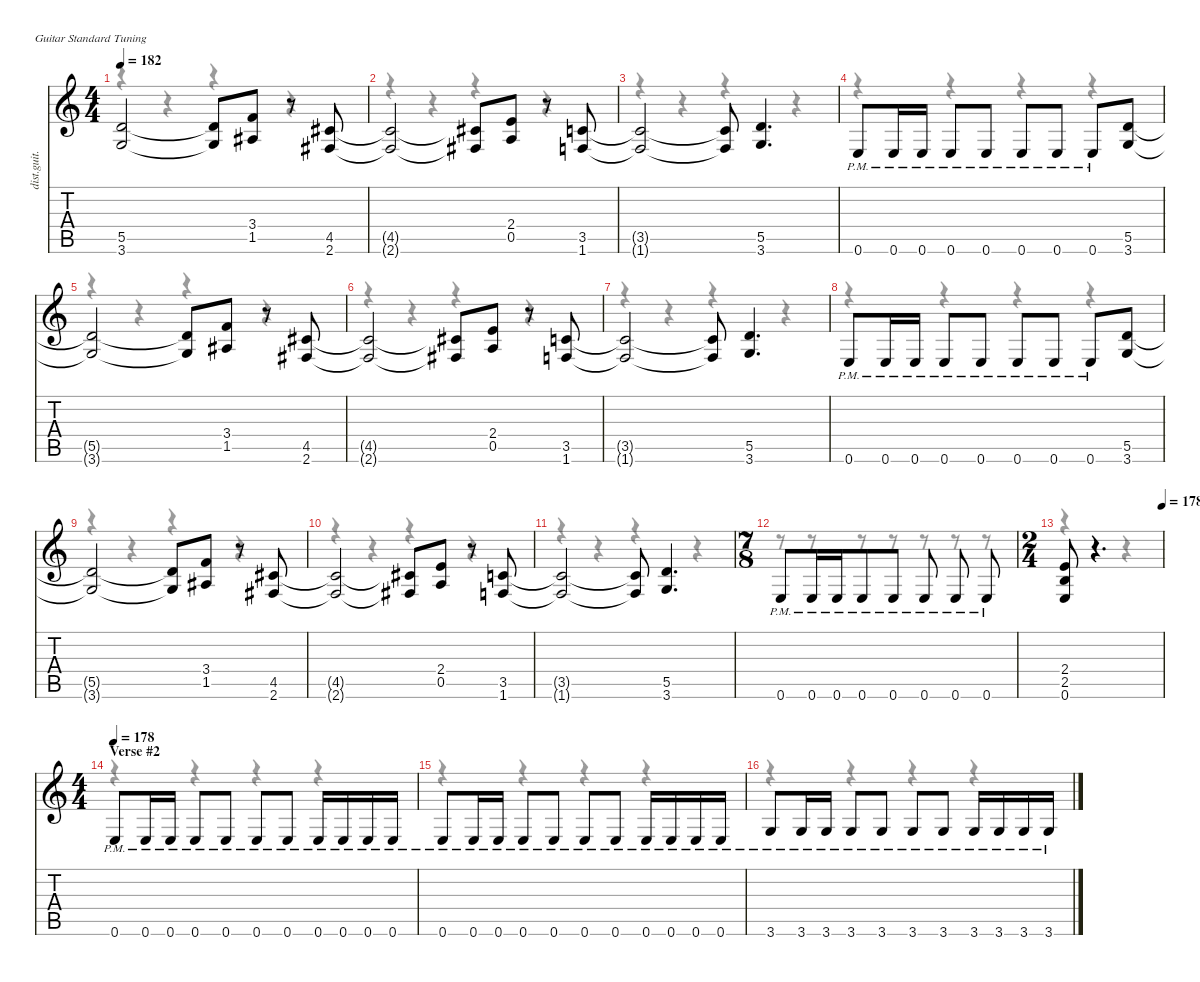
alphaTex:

\defaultSystemsLayout 4
\hideDynamics
\bracketExtendMode nobrackets
\otherSystemsTrackNameOrientation horizontal
\track ("Kirk Hammett (Lead Guitar)" "dist.guit.") {instrument distortionguitar}
\staff {score tabs}
\tuning (E4 B3 G3 D3 A2 E2)
\voice
\ts (4 4)
\tempo 182
\clef g2
\ks c
(5.5{t} 3.6{t}).2{dy f beam Up} (5.5{t} 3.6{t}).8{beam Up} (3.4 1.5{acc #}).8{beam Up} r.8{beam Up} (4.5{acc #} 2.6{acc #}).8{beam Up} |
(4.5{t acc #} 2.6{t acc #}).2{beam Up} (4.5{t acc #} 2.6{t acc #}).8{beam Up} (2.4 0.5).8{beam Up} r.8{beam Up} (3.5 1.6).8{beam Up} |
(3.5{t} 1.6{t}).2{beam Up} (3.5{t} 1.6{t}).8{beam Up} (5.5 3.6).4{d beam Up} |
0.6{pm}.8{beam Up} 0.6{pm}.16{beam Up} 0.6{pm}.16{beam Up} 0.6{pm}.8{beam Up} 0.6{pm}.8{beam Up} 0.6{pm}.8{beam Up} 0.6{pm}.8{beam Up} 0.6{pm}.8{beam Up} (5.5 3.6).8{beam Up} |
(5.5{t} 3.6{t}).2{beam Up} (5.5{t} 3.6{t}).8{beam Up} (3.4 1.5{acc #}).8{beam Up} r.8{beam Up} (4.5{acc #} 2.6{acc #}).8{beam Up} |
(4.5{t acc #} 2.6{t acc #}).2{beam Up} (4.5{t acc #} 2.6{t acc #}).8{beam Up} (2.4 0.5).8{beam Up} r.8{beam Up} (3.5 1.6).8{beam Up} |
(3.5{t} 1.6{t}).2{beam Up} (3.5{t} 1.6{t}).8{beam Up} (5.5 3.6).4{d beam Up} |
0.6{pm}.8{beam Up} 0.6{pm}.16{beam Up} 0.6{pm}.16{beam Up} 0.6{pm}.8{beam Up} 0.6{pm}.8{beam Up} 0.6{pm}.8{beam Up} 0.6{pm}.8{beam Up} 0.6{pm}.8{beam Up} (5.5 3.6).8{beam Up} |
(5.5{t} 3.6{t}).2{beam Up} (5.5{t} 3.6{t}).8{beam Up} (3.4 1.5{acc #}).8{beam Up} r.8{beam Up} (4.5{acc #} 2.6{acc #}).8{beam Up} |
(4.5{t acc #} 2.6{t acc #}).2{beam Up} (4.5{t acc #} 2.6{t acc #}).8{beam Up} (2.4 0.5).8{beam Up} r.8{beam Up} (3.5 1.6).8{beam Up} |
(3.5{t} 1.6{t}).2{beam Up} (3.5{t} 1.6{t}).8{beam Up} (5.5 3.6).4{d beam Up} |
\ts (7 8)
\beaming (8 4 1 1 1)
0.6{pm}.8{beam Up} 0.6{pm}.16{beam Up} 0.6{pm}.16{beam Up} 0.6{pm}.8{beam Up} 0.6{pm}.8{beam Up} 0.6{pm}.8{beam Up} 0.6{pm}.8{beam Up} 0.6{pm}.8{beam Up} |
\ts (2 4)
\beaming (8 1 1 1 1)
\tempo (178 1)
(2.4 2.5 0.6).8{beam Up} r.4{d beam Up} |
\ts (4 4)
\beaming (8 2 2 2 2)
\section ("" "Verse #2")
\tempo 178
0.6{pm}.8{beam Up} 0.6{pm}.16{beam Up} 0.6{pm}.16{beam Up} 0.6{pm}.8{beam Up} 0.6{pm}.8{beam Up} 0.6{pm}.8{beam Up} 0.6{pm}.8{beam Up} 0.6{pm}.16{beam Up} 0.6{pm}.16{beam Up} 0.6{pm}.16{beam Up} 0.6{pm}.16{beam Up} |
0.6{pm}.8{beam Up} 0.6{pm}.16{beam Up} 0.6{pm}.16{beam Up} 0.6{pm}.8{beam Up} 0.6{pm}.8{beam Up} 0.6{pm}.8{beam Up} 0.6{pm}.8{beam Up} 0.6{pm}.16{beam Up} 0.6{pm}.16{beam Up} 0.6{pm}.16{beam Up} 0.6{pm}.16{beam Up} |
3.6{pm}.8{beam Up} 3.6{pm}.16{beam Up} 3.6{pm}.16{beam Up} 3.6{pm}.8{beam Up} 3.6{pm}.8{beam Up} 3.6{pm}.8{beam Up} 3.6{pm}.8{beam Up} 3.6{pm}.16{beam Up} 3.6{pm}.16{beam Up} 3.6{pm}.16{beam Up} 3.6{pm}.16{beam Up}
\voice
\clef g2
\ottava regular
\simile none
\ks c
r.4{dy mf beam Down} r.4{beam Down} r.4{beam Down} r.4{beam Down} |
r.4{beam Down} r.4{beam Down} r.4{beam Down} r.4{beam Down} |
r.4{beam Down} r.4{beam Down} r.4{beam Down} r.4{beam Down} |
r.4{beam Down} r.4{beam Down} r.4{beam Down} r.4{beam Down} |
r.4{beam Down} r.4{beam Down} r.4{beam Down} r.4{beam Down} |
r.4{beam Down} r.4{beam Down} r.4{beam Down} r.4{beam Down} |
r.4{beam Down} r.4{beam Down} r.4{beam Down} r.4{beam Down} |
r.4{beam Down} r.4{beam Down} r.4{beam Down} r.4{beam Down} |
r.4{beam Down} r.4{beam Down} r.4{beam Down} r.4{beam Down} |
r.4{beam Down} r.4{beam Down} r.4{beam Down} r.4{beam Down} |
r.4{beam Down} r.4{beam Down} r.4{beam Down} r.4{beam Down} |
r.8{beam Down} r.8{beam Down} r.8{beam Down} r.8{beam Down} r.8{beam Down} r.8{beam Down} r.8{beam Down} |
r.4{beam Down} r.4{beam Down} |
r.4{beam Down} r.4{beam Down} r.4{beam Down} r.4{beam Down} |
r.4{beam Down} r.4{beam Down} r.4{beam Down} r.4{beam Down} |
r.4{beam Down} r.4{beam Down} r.4{beam Down} r.4{beam Down}
